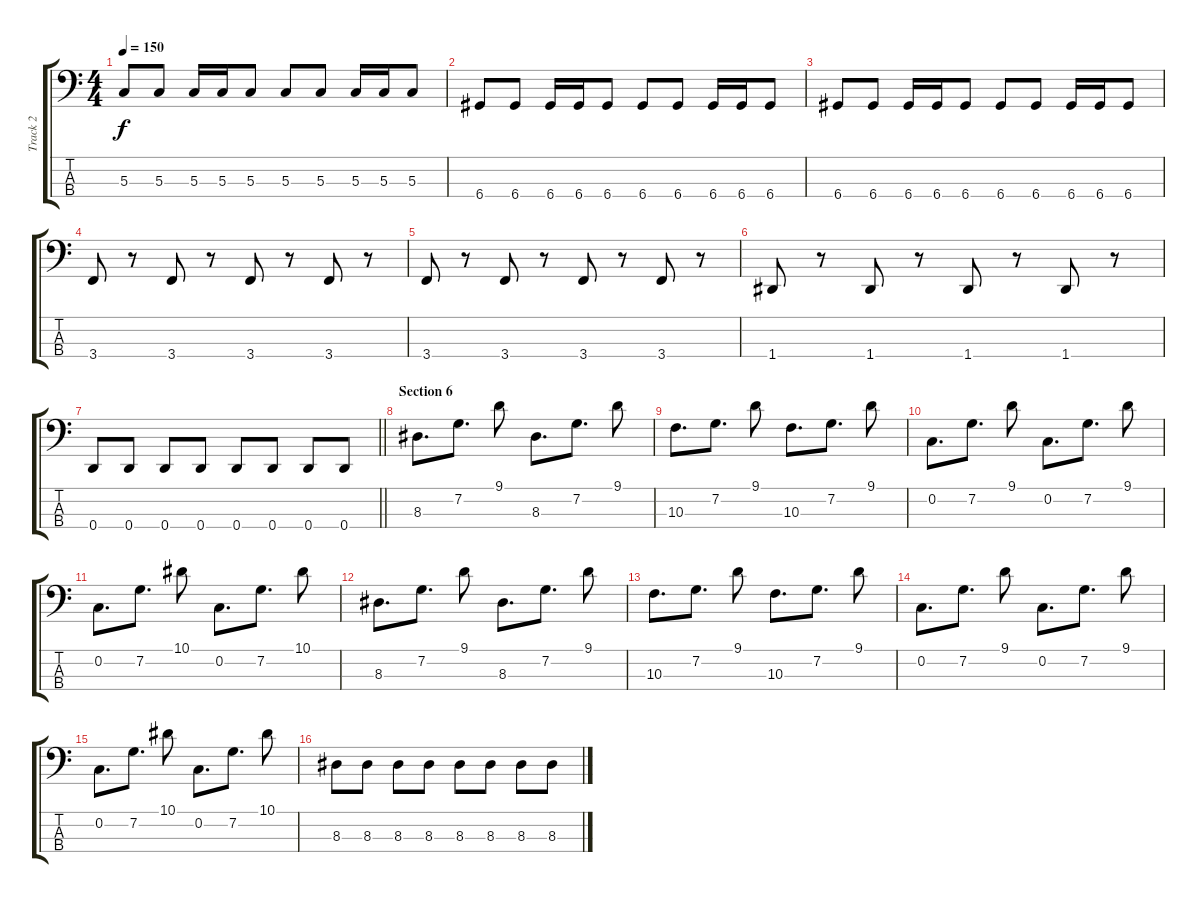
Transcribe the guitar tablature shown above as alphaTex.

\track ("Track 2" "Track 2") {instrument electricbassfinger}
\staff {score tabs}
\tuning (F2 C2 G1 D1) {hide}
\ts (4 4)
\tempo 150
\clef f4
\ks c
5.3.8{dy f} 5.3.8 5.3.16 5.3.16 5.3.8 5.3.8 5.3.8 5.3.16 5.3.16 5.3.8 |
6.4.8 6.4.8 6.4.16 6.4.16 6.4.8 6.4.8 6.4.8 6.4.16 6.4.16 6.4.8 |
6.4.8 6.4.8 6.4.16 6.4.16 6.4.8 6.4.8 6.4.8 6.4.16 6.4.16 6.4.8 |
3.4.8 r.8 3.4.8 r.8 3.4.8 r.8 3.4.8 r.8 |
3.4.8 r.8 3.4.8 r.8 3.4.8 r.8 3.4.8 r.8 |
1.4.8 r.8 1.4.8 r.8 1.4.8 r.8 1.4.8 r.8 |
\barLineRight lightlight
0.4.8 0.4.8 0.4.8 0.4.8 0.4.8 0.4.8 0.4.8 0.4.8 |
\section ("" "Section 6")
8.3.8{d} 7.2.8{d} 9.1.8 8.3.8{d} 7.2.8{d} 9.1.8 |
10.3.8{d} 7.2.8{d} 9.1.8 10.3.8{d} 7.2.8{d} 9.1.8 |
0.2.8{d} 7.2.8{d} 9.1.8 0.2.8{d} 7.2.8{d} 9.1.8 |
0.2.8{d} 7.2.8{d} 10.1.8 0.2.8{d} 7.2.8{d} 10.1.8 |
8.3.8{d} 7.2.8{d} 9.1.8 8.3.8{d} 7.2.8{d} 9.1.8 |
10.3.8{d} 7.2.8{d} 9.1.8 10.3.8{d} 7.2.8{d} 9.1.8 |
0.2.8{d} 7.2.8{d} 9.1.8 0.2.8{d} 7.2.8{d} 9.1.8 |
0.2.8{d} 7.2.8{d} 10.1.8 0.2.8{d} 7.2.8{d} 10.1.8 |
8.3.8 8.3.8 8.3.8 8.3.8 8.3.8 8.3.8 8.3.8 8.3.8
